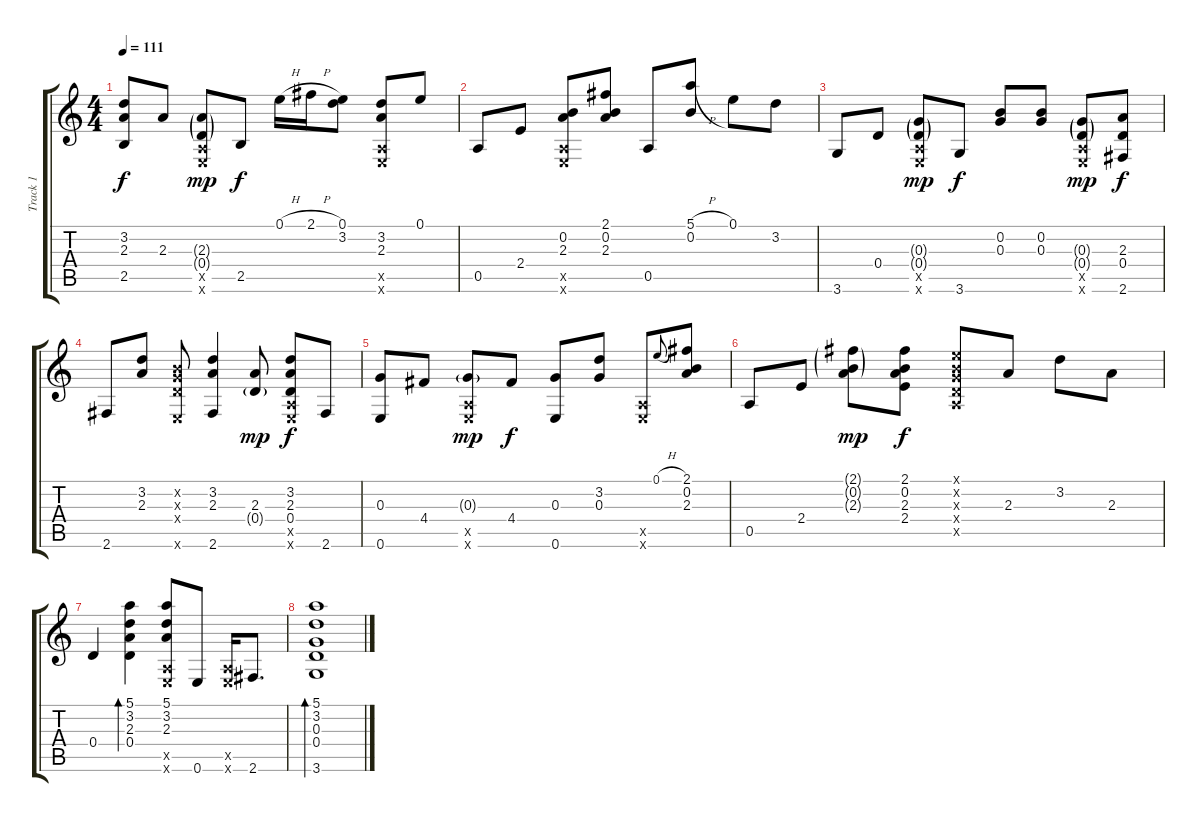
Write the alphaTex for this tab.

\track ("Track 1" "Track 1") {instrument acousticguitarsteel}
\staff {score tabs}
\tuning (E4 B3 G3 D3 A2 E2) {hide}
\ts (4 4)
\tempo 111
\clef g2
\ks c
(3.2 2.3 2.5).8{dy f} 2.3.8 (2.3{g} 0.4{g} 0.5{x} 0.6{x}).8{dy mp} 2.5.8{dy f} 0.1{h}.16 2.1{h}.16 (0.1 3.2).8 (3.2 2.3 0.5{x} 0.6{x}).8 0.1.8 |
0.5.8 2.4.8 (0.2 2.3 0.5{x} 0.6{x}).8 (2.1 0.2 2.3).8 0.5.8 (5.1{h} 0.2).8 0.1.8 3.2.8 |
3.6.8 0.4.8 (0.3{g} 0.4{g} 0.5{x} 0.6{x}).8{dy mp} 3.6.8{dy f} (0.2 0.3).8 (0.2 0.3).8 (0.3{g} 0.4{g} 0.5{x} 0.6{x}).8{dy mp} (2.3 0.4 2.6).8{dy f} |
2.6.8 (3.2 2.3).8 (0.2{x} 0.3{x} 0.4{x} 0.6{x}).8 (3.2 2.3 2.6).4 (2.3 0.4{g}).8{dy mp} (3.2 2.3 0.4 0.5{x} 0.6{x}).8{dy f} 2.6.8 |
(0.3 0.6).8 4.4.8 (0.3{g} 0.5{x} 0.6{x}).8{dy mp} 4.4.8{dy f} (0.3 0.6).8 (3.2 0.3).8 (0.5{x} 0.6{x}).8 0.1{h}.8{gr onbeat} (2.1 0.2 2.3).8 |
0.5.8 2.4.8 (2.1{g} 0.2{g} 2.3{g}).8{dy mp} (2.1 0.2 2.3 2.4).8{dy f} (0.1{x} 0.2{x} 0.3{x} 0.4{x} 0.5{x}).8 2.3.8 3.2.8 2.3.8 |
0.4.4 (5.1 3.2 2.3 0.4).4{bd 120} (5.1 3.2 2.3 0.5{x} 0.6{x}).8 0.6.8 (0.5{x} 0.6{x}).16 2.6.8{d} |
(5.1 3.2 0.3 0.4 3.6).1{bd 240}
